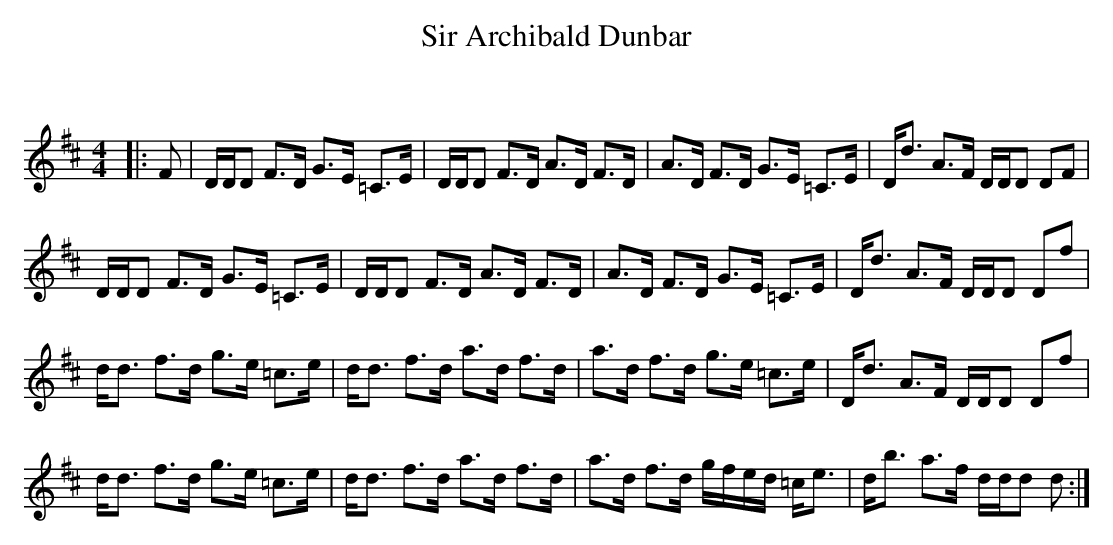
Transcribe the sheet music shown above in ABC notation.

X:1
T: Sir Archibald Dunbar
C:
Q: 128
K:D
M:4/4
L:1/16
|:F2|DDD2 F3D G3E =C3E|DDD2 F3D A3D F3D|A3D F3D G3E =C3E|Dd3 A3F DDD2 D2F2|
DDD2 F3D G3E =C3E|DDD2 F3D A3D F3D|A3D F3D G3E =C3E|Dd3 A3F DDD2 D2f2|
dd3 f3d g3e =c3e|dd3 f3d a3d f3d|a3d f3d g3e =c3e|Dd3 A3F DDD2 D2f2|
dd3 f3d g3e =c3e|dd3 f3d a3d f3d|a3d f3d gfed =ce3|db3 a3f ddd2 d2:|
